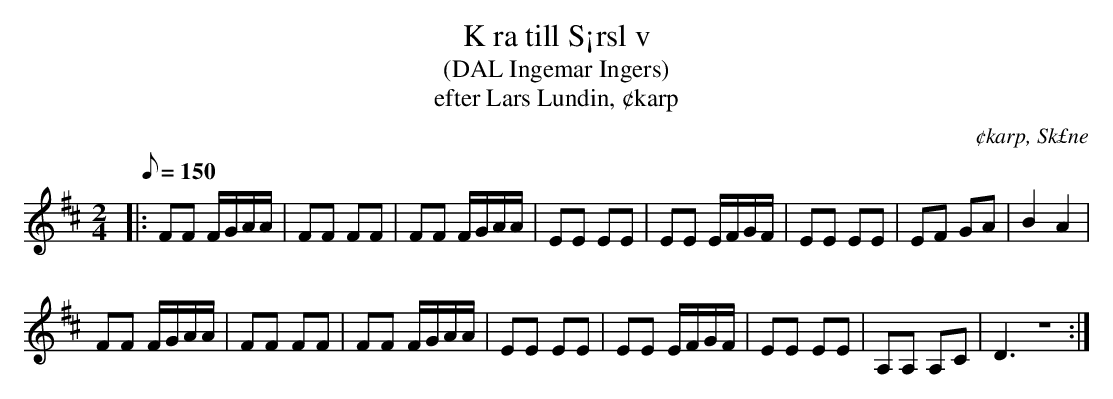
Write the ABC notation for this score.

X:1
T:K ra till S¡rsl v
T:(DAL Ingemar Ingers)
T:efter Lars Lundin, ¢karp
O:¢karp, Sk£ne
M:2/4
L:1/8
Q:150
K:D
|: FF F/G/A/A/ | FF FF | FF F/G/A/A/ | EE EE | EE E/F/G/F/ | EE EE | EF GA | B2 A2 |
FF F/G/A/A/ | FF FF | FF F/G/A/A/ | EE EE | EE E/F/G/F/ | EE EE | A,A, A,C | D3 Z:|
